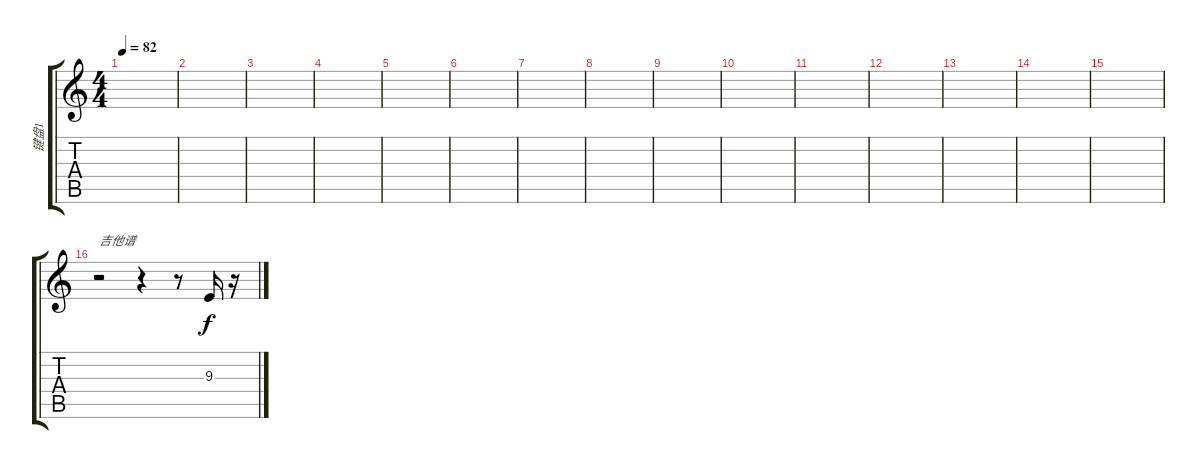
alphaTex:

\track ("键盘1" "键盘1") {instrument piccolo}
\staff {score tabs}
\tuning (E4 B3 G3 D3 A2 E2) {hide}
\ts (4 4)
\tempo 82
\clef g2
\ks c
|
|
|
|
|
|
|
|
|
|
|
|
|
|
|
r.2{txt "吉他谱"} r.4 r.8 9.3.16 r.16
